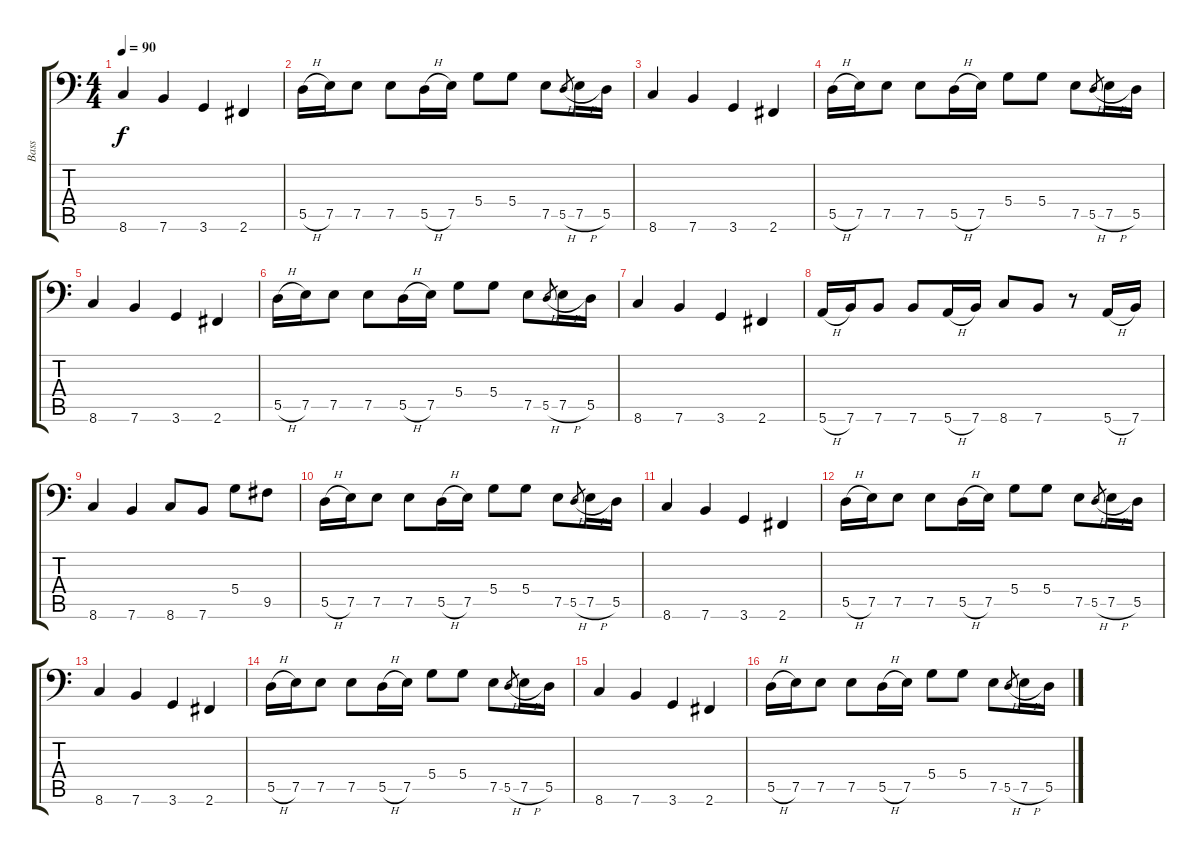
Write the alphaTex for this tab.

\track ("Bass" "Bass") {instrument electricbassfinger}
\staff {score tabs}
\tuning (E3 B2 G2 D2 A1 E1) {hide}
\ts (4 4)
\tempo 90
\clef f4
\ks c
8.6.4{dy f} 7.6.4 3.6.4 2.6.4 |
5.5{h}.16 7.5.16 7.5.8 7.5.8 5.5{h}.16 7.5.16 5.4.8 5.4.8 7.5.8 5.5{h}.8{gr} 7.5{h}.16 5.5.16 |
8.6.4 7.6.4 3.6.4 2.6.4 |
5.5{h}.16 7.5.16 7.5.8 7.5.8 5.5{h}.16 7.5.16 5.4.8 5.4.8 7.5.8 5.5{h}.8{gr} 7.5{h}.16 5.5.16 |
8.6.4 7.6.4 3.6.4 2.6.4 |
5.5{h}.16 7.5.16 7.5.8 7.5.8 5.5{h}.16 7.5.16 5.4.8 5.4.8 7.5.8 5.5{h}.8{gr} 7.5{h}.16 5.5.16 |
8.6.4 7.6.4 3.6.4 2.6.4 |
5.6{h}.16 7.6.16 7.6.8 7.6.8 5.6{h}.16 7.6.16 8.6.8 7.6.8 r.8 5.6{h}.16 7.6.16 |
8.6.4 7.6.4 8.6.8 7.6.8 5.4.8 9.5.8 |
5.5{h}.16 7.5.16 7.5.8 7.5.8 5.5{h}.16 7.5.16 5.4.8 5.4.8 7.5.8 5.5{h}.8{gr} 7.5{h}.16 5.5.16 |
8.6.4 7.6.4 3.6.4 2.6.4 |
5.5{h}.16 7.5.16 7.5.8 7.5.8 5.5{h}.16 7.5.16 5.4.8 5.4.8 7.5.8 5.5{h}.8{gr} 7.5{h}.16 5.5.16 |
8.6.4 7.6.4 3.6.4 2.6.4 |
5.5{h}.16 7.5.16 7.5.8 7.5.8 5.5{h}.16 7.5.16 5.4.8 5.4.8 7.5.8 5.5{h}.8{gr} 7.5{h}.16 5.5.16 |
8.6.4 7.6.4 3.6.4 2.6.4 |
5.5{h}.16 7.5.16 7.5.8 7.5.8 5.5{h}.16 7.5.16 5.4.8 5.4.8 7.5.8 5.5{h}.8{gr} 7.5{h}.16 5.5.16
